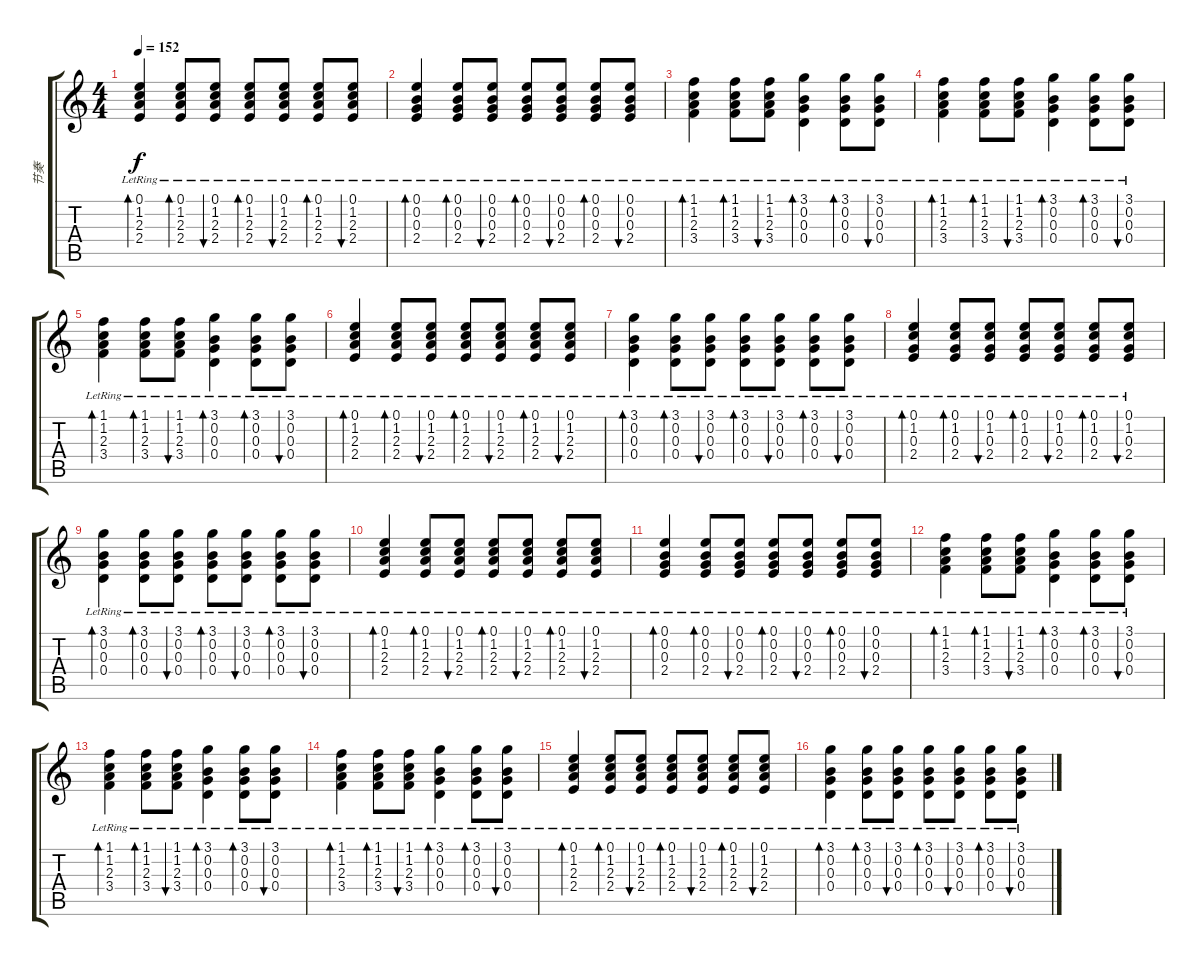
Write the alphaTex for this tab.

\track ("节奏" "节奏") {instrument acousticguitarsteel}
\staff {score tabs}
\tuning (E4 B3 G3 D3 A2 E2) {hide}
\ts (4 4)
\tempo 152
\clef g2
\ks c
(0.1{lr} 1.2{lr} 2.3{lr} 2.4{lr}).4{bd 60 dy f} (0.1{lr} 1.2{lr} 2.3{lr} 2.4{lr}).8{bd 60} (0.1{lr} 1.2{lr} 2.3{lr} 2.4{lr}).8{bu 60} (0.1{lr} 1.2{lr} 2.3{lr} 2.4{lr}).8{bd 60} (0.1{lr} 1.2{lr} 2.3{lr} 2.4{lr}).8{bu 60} (0.1{lr} 1.2{lr} 2.3{lr} 2.4{lr}).8{bd 60} (0.1{lr} 1.2{lr} 2.3{lr} 2.4{lr}).8{bu 60} |
(0.1{lr} 0.2{lr} 0.3{lr} 2.4{lr}).4{bd 60} (0.1{lr} 0.2{lr} 0.3{lr} 2.4{lr}).8{bd 60} (0.1{lr} 0.2{lr} 0.3{lr} 2.4{lr}).8{bu 60} (0.1{lr} 0.2{lr} 0.3{lr} 2.4{lr}).8{bd 60} (0.1{lr} 0.2{lr} 0.3{lr} 2.4{lr}).8{bu 60} (0.1{lr} 0.2{lr} 0.3{lr} 2.4{lr}).8{bd 60} (0.1{lr} 0.2{lr} 0.3{lr} 2.4{lr}).8{bu 60} |
(1.1{lr} 1.2{lr} 2.3{lr} 3.4{lr}).4{bd 60} (1.1{lr} 1.2{lr} 2.3{lr} 3.4{lr}).8{bd 60} (1.1{lr} 1.2{lr} 2.3{lr} 3.4{lr}).8{bu 60} (3.1{lr} 0.2{lr} 0.3{lr} 0.4{lr}).4{bd 60} (3.1{lr} 0.2{lr} 0.3{lr} 0.4{lr}).8{bd 60} (3.1{lr} 0.2{lr} 0.3{lr} 0.4{lr}).8{bu 60} |
(1.1{lr} 1.2{lr} 2.3{lr} 3.4{lr}).4{bd 60} (1.1{lr} 1.2{lr} 2.3{lr} 3.4{lr}).8{bd 60} (1.1{lr} 1.2{lr} 2.3{lr} 3.4{lr}).8{bu 60} (3.1{lr} 0.2{lr} 0.3{lr} 0.4{lr}).4{bd 60} (3.1{lr} 0.2{lr} 0.3{lr} 0.4{lr}).8{bd 60} (3.1{lr} 0.2{lr} 0.3{lr} 0.4{lr}).8{bu 60} |
(1.1{lr} 1.2{lr} 2.3{lr} 3.4{lr}).4{bd 60} (1.1{lr} 1.2{lr} 2.3{lr} 3.4{lr}).8{bd 60} (1.1{lr} 1.2{lr} 2.3{lr} 3.4{lr}).8{bu 60} (3.1{lr} 0.2{lr} 0.3{lr} 0.4{lr}).4{bd 60} (3.1{lr} 0.2{lr} 0.3{lr} 0.4{lr}).8{bd 60} (3.1{lr} 0.2{lr} 0.3{lr} 0.4{lr}).8{bu 60} |
(0.1{lr} 1.2{lr} 2.3{lr} 2.4{lr}).4{bd 60} (0.1{lr} 1.2{lr} 2.3{lr} 2.4{lr}).8{bd 60} (0.1{lr} 1.2{lr} 2.3{lr} 2.4{lr}).8{bu 60} (0.1{lr} 1.2{lr} 2.3{lr} 2.4{lr}).8{bd 60} (0.1{lr} 1.2{lr} 2.3{lr} 2.4{lr}).8{bu 60} (0.1{lr} 1.2{lr} 2.3{lr} 2.4{lr}).8{bd 60} (0.1{lr} 1.2{lr} 2.3{lr} 2.4{lr}).8{bu 60} |
(3.1{lr} 0.2{lr} 0.3{lr} 0.4{lr}).4{bd 60} (3.1{lr} 0.2{lr} 0.3{lr} 0.4{lr}).8{bd 60} (3.1{lr} 0.2{lr} 0.3{lr} 0.4{lr}).8{bu 60} (3.1{lr} 0.2{lr} 0.3{lr} 0.4{lr}).8{bd 60} (3.1{lr} 0.2{lr} 0.3{lr} 0.4{lr}).8{bu 60} (3.1{lr} 0.2{lr} 0.3{lr} 0.4{lr}).8{bd 60} (3.1{lr} 0.2{lr} 0.3{lr} 0.4{lr}).8{bu 60} |
(0.1{lr} 1.2{lr} 0.3{lr} 2.4{lr}).4{bd 60} (0.1{lr} 1.2{lr} 0.3{lr} 2.4{lr}).8{bd 60} (0.1{lr} 1.2{lr} 0.3{lr} 2.4{lr}).8{bu 60} (0.1{lr} 1.2{lr} 0.3{lr} 2.4{lr}).8{bd 60} (0.1{lr} 1.2{lr} 0.3{lr} 2.4{lr}).8{bu 60} (0.1{lr} 1.2{lr} 0.3{lr} 2.4{lr}).8{bd 60} (0.1{lr} 1.2{lr} 0.3{lr} 2.4{lr}).8{bu 60} |
(3.1{lr} 0.2{lr} 0.3{lr} 0.4{lr}).4{bd 60} (3.1{lr} 0.2{lr} 0.3{lr} 0.4{lr}).8{bd 60} (3.1{lr} 0.2{lr} 0.3{lr} 0.4{lr}).8{bu 60} (3.1{lr} 0.2{lr} 0.3{lr} 0.4{lr}).8{bd 60} (3.1{lr} 0.2{lr} 0.3{lr} 0.4{lr}).8{bu 60} (3.1{lr} 0.2{lr} 0.3{lr} 0.4{lr}).8{bd 60} (3.1{lr} 0.2{lr} 0.3{lr} 0.4{lr}).8{bu 60} |
(0.1{lr} 1.2{lr} 2.3{lr} 2.4{lr}).4{bd 60} (0.1{lr} 1.2{lr} 2.3{lr} 2.4{lr}).8{bd 60} (0.1{lr} 1.2{lr} 2.3{lr} 2.4{lr}).8{bu 60} (0.1{lr} 1.2{lr} 2.3{lr} 2.4{lr}).8{bd 60} (0.1{lr} 1.2{lr} 2.3{lr} 2.4{lr}).8{bu 60} (0.1{lr} 1.2{lr} 2.3{lr} 2.4{lr}).8{bd 60} (0.1{lr} 1.2{lr} 2.3{lr} 2.4{lr}).8{bu 60} |
(0.1{lr} 0.2{lr} 0.3{lr} 2.4{lr}).4{bd 60} (0.1{lr} 0.2{lr} 0.3{lr} 2.4{lr}).8{bd 60} (0.1{lr} 0.2{lr} 0.3{lr} 2.4{lr}).8{bu 60} (0.1{lr} 0.2{lr} 0.3{lr} 2.4{lr}).8{bd 60} (0.1{lr} 0.2{lr} 0.3{lr} 2.4{lr}).8{bu 60} (0.1{lr} 0.2{lr} 0.3{lr} 2.4{lr}).8{bd 60} (0.1{lr} 0.2{lr} 0.3{lr} 2.4{lr}).8{bu 60} |
(1.1{lr} 1.2{lr} 2.3{lr} 3.4{lr}).4{bd 60} (1.1{lr} 1.2{lr} 2.3{lr} 3.4{lr}).8{bd 60} (1.1{lr} 1.2{lr} 2.3{lr} 3.4{lr}).8{bu 60} (3.1{lr} 0.2{lr} 0.3{lr} 0.4{lr}).4{bd 60} (3.1{lr} 0.2{lr} 0.3{lr} 0.4{lr}).8{bd 60} (3.1{lr} 0.2{lr} 0.3{lr} 0.4{lr}).8{bu 60} |
(1.1{lr} 1.2{lr} 2.3{lr} 3.4{lr}).4{bd 60} (1.1{lr} 1.2{lr} 2.3{lr} 3.4{lr}).8{bd 60} (1.1{lr} 1.2{lr} 2.3{lr} 3.4{lr}).8{bu 60} (3.1{lr} 0.2{lr} 0.3{lr} 0.4{lr}).4{bd 60} (3.1{lr} 0.2{lr} 0.3{lr} 0.4{lr}).8{bd 60} (3.1{lr} 0.2{lr} 0.3{lr} 0.4{lr}).8{bu 60} |
(1.1{lr} 1.2{lr} 2.3{lr} 3.4{lr}).4{bd 60} (1.1{lr} 1.2{lr} 2.3{lr} 3.4{lr}).8{bd 60} (1.1{lr} 1.2{lr} 2.3{lr} 3.4{lr}).8{bu 60} (3.1{lr} 0.2{lr} 0.3{lr} 0.4{lr}).4{bd 60} (3.1{lr} 0.2{lr} 0.3{lr} 0.4{lr}).8{bd 60} (3.1{lr} 0.2{lr} 0.3{lr} 0.4{lr}).8{bu 60 txt ""} |
(0.1{lr} 1.2{lr} 2.3{lr} 2.4{lr}).4{bd 60} (0.1{lr} 1.2{lr} 2.3{lr} 2.4{lr}).8{bd 60} (0.1{lr} 1.2{lr} 2.3{lr} 2.4{lr}).8{bu 60} (0.1{lr} 1.2{lr} 2.3{lr} 2.4{lr}).8{bd 60} (0.1{lr} 1.2{lr} 2.3{lr} 2.4{lr}).8{bu 60} (0.1{lr} 1.2{lr} 2.3{lr} 2.4{lr}).8{bd 60} (0.1{lr} 1.2{lr} 2.3{lr} 2.4{lr}).8{bu 60} |
(3.1{lr} 0.2{lr} 0.3{lr} 0.4{lr}).4{bd 60} (3.1{lr} 0.2{lr} 0.3{lr} 0.4{lr}).8{bd 60} (3.1{lr} 0.2{lr} 0.3{lr} 0.4{lr}).8{bu 60} (3.1{lr} 0.2{lr} 0.3{lr} 0.4{lr}).8{bd 60} (3.1{lr} 0.2{lr} 0.3{lr} 0.4{lr}).8{bu 60} (3.1{lr} 0.2{lr} 0.3{lr} 0.4{lr}).8{bd 60} (3.1{lr} 0.2{lr} 0.3{lr} 0.4{lr}).8{bu 60}
